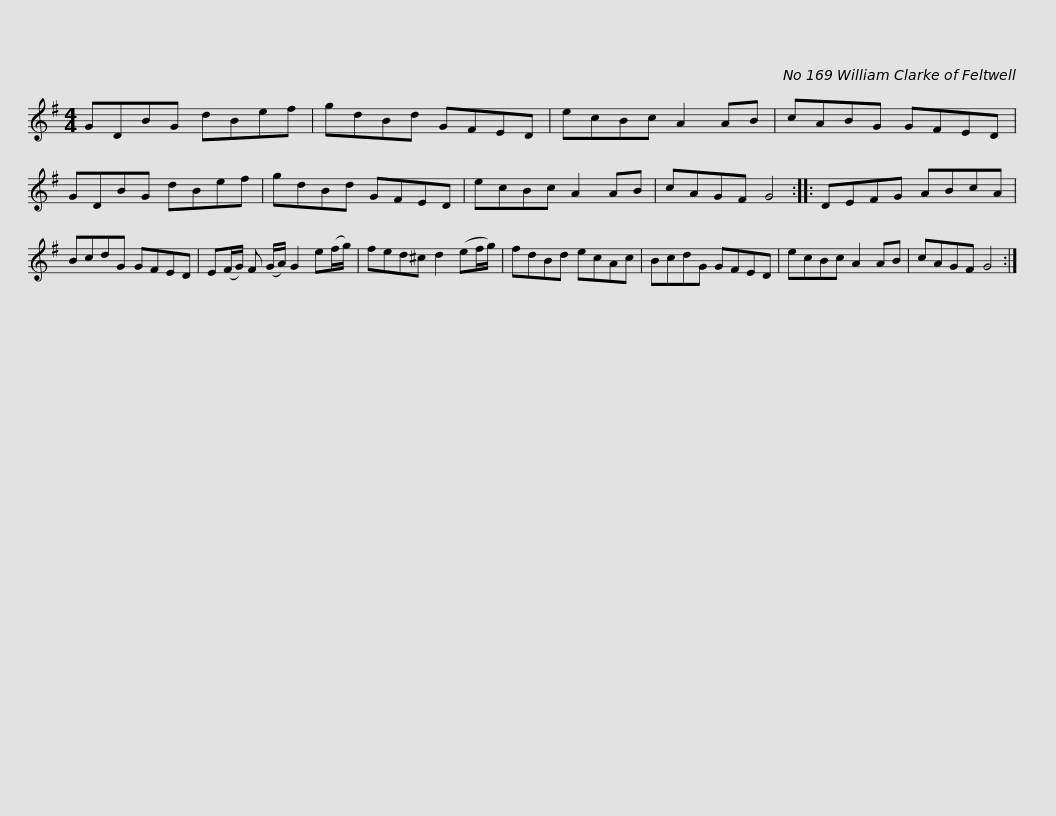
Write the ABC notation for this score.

X:1
L:1/8
M:4/4
I:linebreak $
K:G
V:1 treble
V:1
 GDBG dBef | gdBd GFED | ecBc A2 AB | cABG GFED | GDBG dBef |$ %5
 gdBd GFED | ecBc A2 AB | cAGF G4 :: DEFG ABcA | BcdG GFED |$ %10
 E(F/G/) F (G/A/) G2 e(f/g/) | fed^c d2 (ef/g/) | fdBd ecAc |$ BcdG GFED | ecBc A2 AB | %15
 cAGF G4 :| %16
